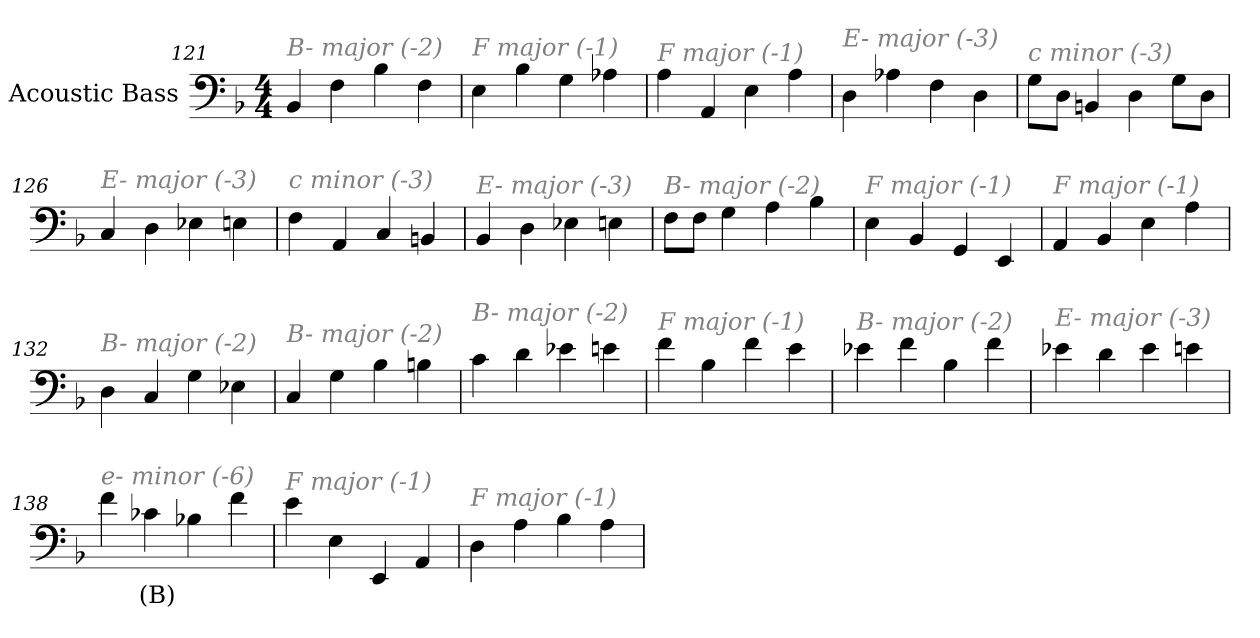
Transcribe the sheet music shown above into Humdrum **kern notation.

**kern	**text
*part1	*part1
*staff1	*staff1
*I"Acoustic Bass	*
*clefF4	*
*ITrd7c12	*
*k[b-]	*
*F:	*
*M4/4	*
=121	=121
!LO:TX:i:color=#808080:t=B- major (-2)	!
4BBB-	.
4FF	.
4BB-	.
4FF	.
=122	=122
!LO:TX:i:color=#808080:t=F major (-1)	!
4EE	.
4BB-	.
4GG	.
4AA-X	.
=123	=123
!LO:TX:i:color=#808080:t=F major (-1)	!
4AA	.
4AAA	.
4EE	.
4AA	.
=124	=124
!LO:TX:i:color=#808080:t=E- major (-3)	!
4DD	.
4AA-X	.
4FF	.
4DD	.
=125	=125
!LO:TX:i:color=#808080:t=c minor (-3)	!
8GGL	.
8DDJ	.
4BBBn	.
4DD	.
8GGL	.
8DDJ	.
=126	=126
!LO:TX:i:color=#808080:t=E- major (-3)	!
4CC	.
4DD	.
4EE-X	.
4EEn	.
=127	=127
!LO:TX:i:color=#808080:t=c minor (-3)	!
4FF	.
4AAA	.
4CC	.
4BBBn	.
=128	=128
!LO:TX:i:color=#808080:t=E- major (-3)	!
4BBB-	.
4DD	.
4EE-X	.
4EEn	.
=129	=129
!LO:TX:i:color=#808080:t=B- major (-2)	!
8FFL	.
8FFJ	.
4GG	.
4AA	.
4BB-	.
=130	=130
!LO:TX:i:color=#808080:t=F major (-1)	!
4EE	.
4BBB-	.
4GGG	.
4EEE	.
=131	=131
!LO:TX:i:color=#808080:t=F major (-1)	!
4AAA	.
4BBB-	.
4EE	.
4AA	.
=132	=132
!LO:TX:i:color=#808080:t=B- major (-2)	!
4DD	.
4CC	.
4GG	.
4EE-X	.
=133	=133
!LO:TX:i:color=#808080:t=B- major (-2)	!
4CC	.
4GG	.
4BB-	.
4BBn	.
=134	=134
!LO:TX:i:color=#808080:t=B- major (-2)	!
4C	.
4D	.
4E-X	.
4En	.
=135	=135
!LO:TX:i:color=#808080:t=F major (-1)	!
4F	.
4BB-	.
4F	.
4E	.
=136	=136
!LO:TX:i:color=#808080:t=B- major (-2)	!
4E-X	.
4F	.
4BB-	.
4F	.
=137	=137
!LO:TX:i:color=#808080:t=E- major (-3)	!
4E-X	.
4D	.
4E-	.
4En	.
=138	=138
!LO:TX:i:color=#808080:t=e- minor (-6)	!
4F	.
4C-Xi	(B)
4BB-X	.
4F	.
=139	=139
!LO:TX:i:color=#808080:t=F major (-1)	!
4E	.
4EE	.
4EEE	.
4AAA	.
=140	=140
!LO:TX:i:color=#808080:t=F major (-1)	!
4DD	.
4AA	.
4BB-	.
4AA	.
=	=
*-	*-
